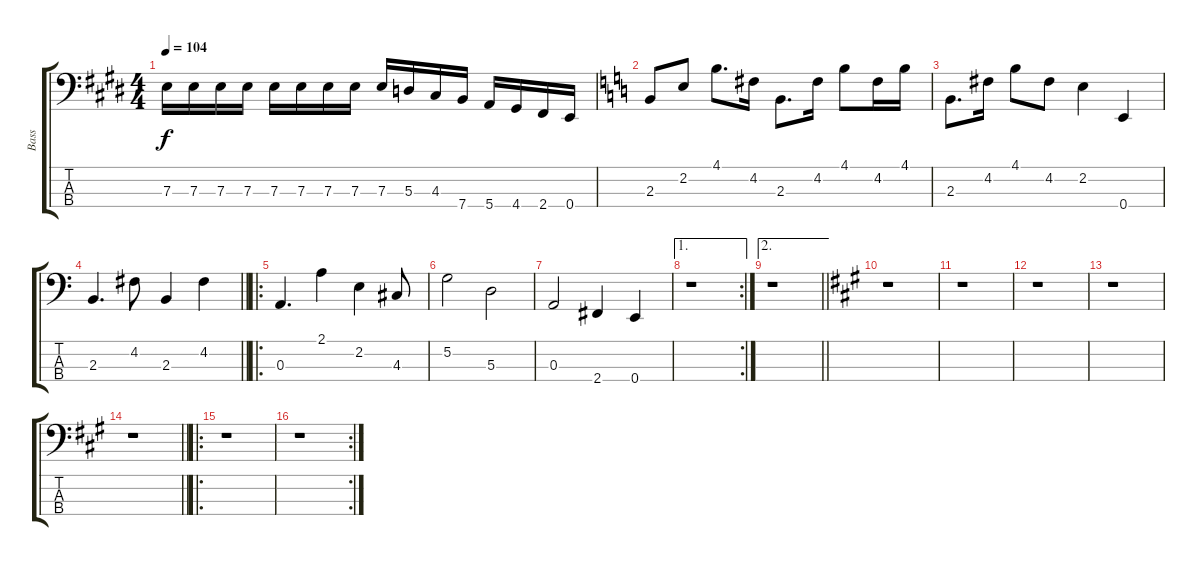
\track ("Bass" "Bass") {instrument electricbassfinger}
\staff {score tabs}
\tuning (G2 D2 A1 E1) {hide}
\ts (4 4)
\tempo 104
\clef f4
\ks e
7.3.16{dy f} 7.3.16 7.3.16 7.3.16 7.3.16 7.3.16 7.3.16 7.3.16 7.3.16 5.3.16 4.3.16 7.4.16 5.4.16 4.4.16 2.4.16 0.4.16 |
\ks c
2.3.8 2.2.8 4.1.8{d} 4.2.16 2.3.8{d} 4.2.16 4.1.8 4.2.16 4.1.16 |
2.3.8{d} 4.2.16 4.1.8 4.2.8 2.2.4 0.4.4 |
\barLineRight lightlight
2.3.4{d} 4.2.8 2.3.4 4.2.4 |
\ro
0.3.4{d} 2.1.4 2.2.4 4.3.8 |
5.2.2 5.3.2 |
0.3.2 2.4.4 0.4.4 |
\ae 1
\rc 2
r.1 |
\ae 2
\barLineRight lightlight
r.1 |
\ks a
r.1 |
r.1 |
r.1 |
r.1 |
\barLineRight lightlight
r.1 |
\ro
r.1 |
\rc 2
r.1
